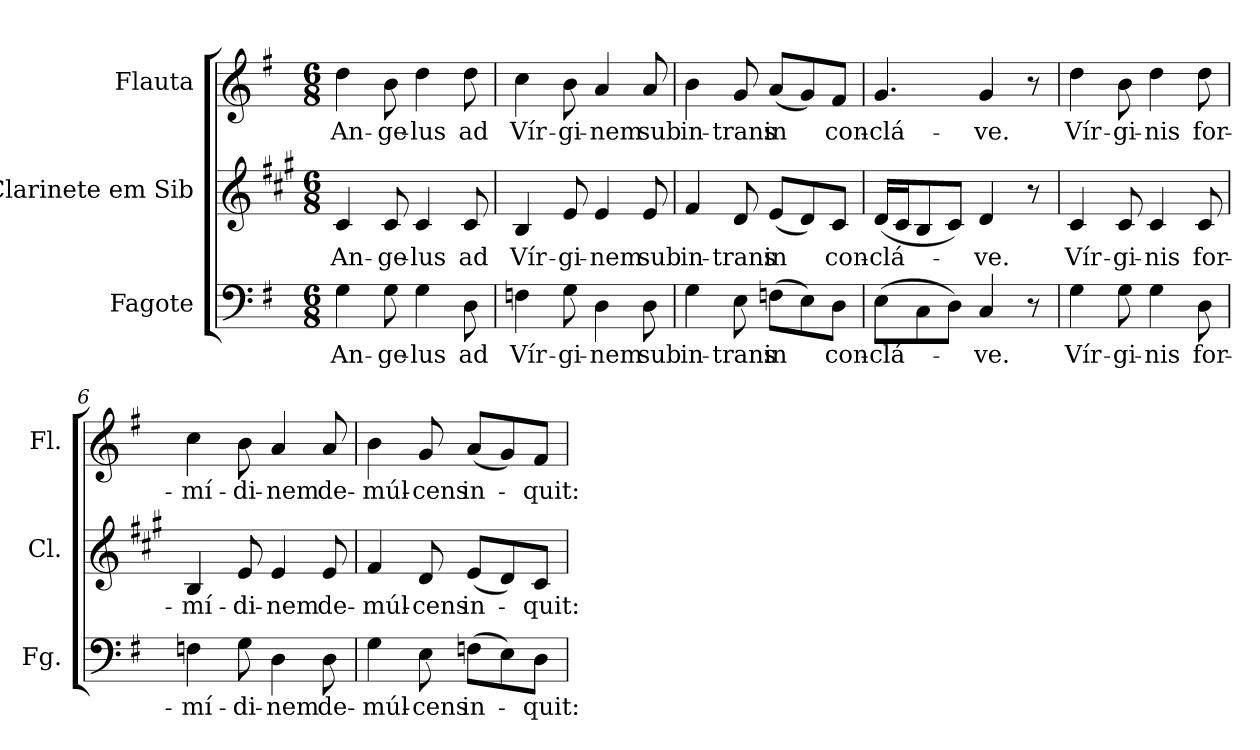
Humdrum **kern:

**kern	**text	**kern	**text	**kern	**text
*part3	*part3	*part2	*part2	*part1	*part1
*staff3	*staff3	*staff2	*staff2	*staff1	*staff1
*I"Fagote	*	*I"Clarinete em Sib	*	*I"Flauta	*
*I'Fg.	*	*I'Cl.	*	*I'Fl.	*
!!LO:PB:g=z
*clefF4	*	*clefG2	*	*clefG2	*
*	*	*ITrd1c2	*	*	*
*k[f#]	*	*k[f#]	*	*k[f#]	*
*G:	*	*G:	*	*G:	*
*M6/8	*	*M6/8	*	*M6/8	*
*MM84	*	*MM84	*	*MM84	*
=1	=1	=1	=1	=1	=1
!	!LO:LY:b:color=#000000	!	!	!	!
!	!	!	!LO:LY:b:color=#000000	!	!
!	!	!	!	!	!LO:LY:b:color=#000000
4Gi\	An-	4Bi/	An-	4ddi\	An-
!	!LO:LY:b:color=#000000	!	!	!	!
!	!	!	!LO:LY:b:color=#000000	!	!
!	!	!	!	!	!LO:LY:b:color=#000000
8Gi\	-ge-	8Bi/	-ge-	8bi\	-ge-
!	!LO:LY:b:color=#000000	!	!	!	!
!	!	!	!LO:LY:b:color=#000000	!	!
!	!	!	!	!	!LO:LY:b:color=#000000
4Gi\	-lus	4Bi/	-lus	4ddi\	-lus
!	!LO:LY:b:color=#000000	!	!	!	!
!	!	!	!LO:LY:b:color=#000000	!	!
!	!	!	!	!	!LO:LY:b:color=#000000
8Di\	ad	8Bi/	ad	8ddi\	ad
=2	=2	=2	=2	=2	=2
!	!LO:LY:b:color=#000000	!	!	!	!
!	!	!	!LO:LY:b:color=#000000	!	!
!	!	!	!	!	!LO:LY:b:color=#000000
4Fni\	Vír-	4Ai/	Vír-	4cci\	Vír-
!	!LO:LY:b:color=#000000	!	!	!	!
!	!	!	!LO:LY:b:color=#000000	!	!
!	!	!	!	!	!LO:LY:b:color=#000000
8Gi\	-gi-	8di/	-gi-	8bi\	-gi-
!	!LO:LY:b:color=#000000	!	!	!	!
!	!	!	!LO:LY:b:color=#000000	!	!
!	!	!	!	!	!LO:LY:b:color=#000000
4Di\	-nem	4di/	-nem	4ai/	-nem
!	!LO:LY:b:color=#000000	!	!	!	!
!	!	!	!LO:LY:b:color=#000000	!	!
!	!	!	!	!	!LO:LY:b:color=#000000
8Di\	sub	8di/	sub	8ai/	sub
=3	=3	=3	=3	=3	=3
!	!LO:LY:b:color=#000000	!	!	!	!
!	!	!	!LO:LY:b:color=#000000	!	!
!	!	!	!	!	!LO:LY:b:color=#000000
4Gi\	in-	4ei/	in-	4bi\	in-
!	!LO:LY:b:color=#000000	!	!	!	!
!	!	!	!LO:LY:b:color=#000000	!	!
!	!	!	!	!	!LO:LY:b:color=#000000
8Ei\	-trans	8ci/	-trans	8gi/	-trans
!	!LO:LY:b:color=#000000	!	!	!	!
!	!	!	!LO:LY:b:color=#000000	!	!
!	!	!	!	!	!LO:LY:b:color=#000000
(8Fni\L	in	(8di/L	in	(8ai/L	in
8Ei\)	.	8ci/)	.	8gi/)	.
!	!LO:LY:b:color=#000000	!	!	!	!
!	!	!	!LO:LY:b:color=#000000	!	!
!	!	!	!	!	!LO:LY:b:color=#000000
8Di\J	con-	8Bi/J	con-	8f#i/J	con-
=4	=4	=4	=4	=4	=4
!	!LO:LY:b:color=#000000	!	!	!	!
!	!	!	!LO:LY:b:color=#000000	!	!
!	!	!	!	!	!LO:LY:b:color=#000000
(8Ei\L	-clá-	(16ci/LL	-clá-	4.gi/	-clá-
.	.	16Bi/J	.	.	.
8Ci\	.	8Ai/	.	.	.
8Di\J)	.	8Bi/J)	.	.	.
!	!LO:LY:b:color=#000000	!	!	!	!
!	!	!	!LO:LY:b:color=#000000	!	!
!	!	!	!	!	!LO:LY:b:color=#000000
4Ci/	-ve.	4ci/	-ve.	4gi/	-ve.
8r	.	8r	.	8r	.
=5	=5	=5	=5	=5	=5
!	!LO:LY:b:color=#000000	!	!	!	!
!	!	!	!LO:LY:b:color=#000000	!	!
!	!	!	!	!	!LO:LY:b:color=#000000
4Gi\	Vír-	4Bi/	Vír-	4ddi\	Vír-
!	!LO:LY:b:color=#000000	!	!	!	!
!	!	!	!LO:LY:b:color=#000000	!	!
!	!	!	!	!	!LO:LY:b:color=#000000
8Gi\	-gi-	8Bi/	-gi-	8bi\	-gi-
!	!LO:LY:b:color=#000000	!	!	!	!
!	!	!	!LO:LY:b:color=#000000	!	!
!	!	!	!	!	!LO:LY:b:color=#000000
4Gi\	-nis	4Bi/	-nis	4ddi\	-nis
!	!LO:LY:b:color=#000000	!	!	!	!
!	!	!	!LO:LY:b:color=#000000	!	!
!	!	!	!	!	!LO:LY:b:color=#000000
8Di\	for-	8Bi/	for-	8ddi\	for-
=6	=6	=6	=6	=6	=6
!	!LO:LY:b:color=#000000	!	!	!	!
!	!	!	!LO:LY:b:color=#000000	!	!
!	!	!	!	!	!LO:LY:b:color=#000000
4Fni\	-mí-	4Ai/	-mí-	4cci\	-mí-
!	!LO:LY:b:color=#000000	!	!	!	!
!	!	!	!LO:LY:b:color=#000000	!	!
!	!	!	!	!	!LO:LY:b:color=#000000
8Gi\	-di-	8di/	-di-	8bi\	-di-
!	!LO:LY:b:color=#000000	!	!	!	!
!	!	!	!LO:LY:b:color=#000000	!	!
!	!	!	!	!	!LO:LY:b:color=#000000
4Di\	-nem	4di/	-nem	4ai/	-nem
!	!LO:LY:b:color=#000000	!	!	!	!
!	!	!	!LO:LY:b:color=#000000	!	!
!	!	!	!	!	!LO:LY:b:color=#000000
8Di\	de-	8di/	de-	8ai/	de-
!!LO:LB:g=z
=7	=7	=7	=7	=7	=7
!	!LO:LY:b:color=#000000	!	!	!	!
!	!	!	!LO:LY:b:color=#000000	!	!
!	!	!	!	!	!LO:LY:b:color=#000000
4Gi\	-múl-	4ei/	-múl-	4bi\	-múl-
!	!LO:LY:b:color=#000000	!	!	!	!
!	!	!	!LO:LY:b:color=#000000	!	!
!	!	!	!	!	!LO:LY:b:color=#000000
8Ei\	-cens	8ci/	-cens	8gi/	-cens
!	!LO:LY:b:color=#000000	!	!	!	!
!	!	!	!LO:LY:b:color=#000000	!	!
!	!	!	!	!	!LO:LY:b:color=#000000
(8Fni\L	in-	(8di/L	in-	(8ai/L	in-
8Ei\)	.	8ci/)	.	8gi/)	.
!	!LO:LY:b:color=#000000	!	!	!	!
!	!	!	!LO:LY:b:color=#000000	!	!
!	!	!	!	!	!LO:LY:b:color=#000000
8Di\J	-quit:	8Bi/J	-quit:	8f#i/J	-quit:
=	=	=	=	=	=
*-	*-	*-	*-	*-	*-
